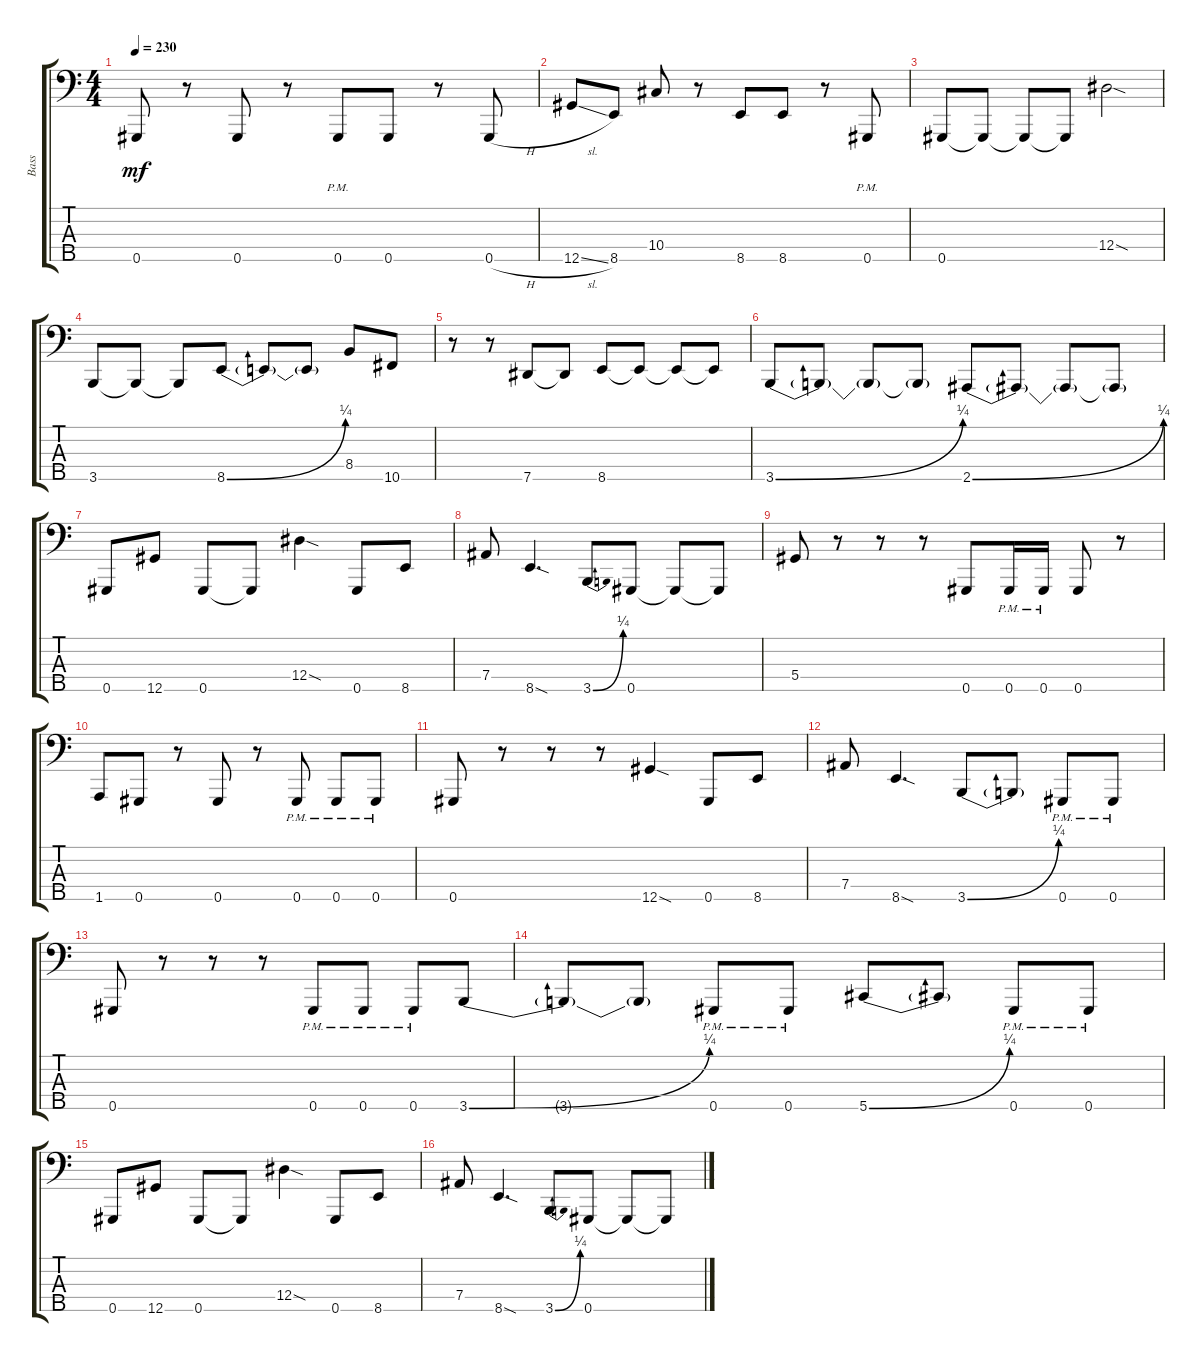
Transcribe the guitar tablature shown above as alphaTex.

\track ("Bass" "Bass") {instrument electricbassfinger}
\staff {score tabs}
\tuning (Eb2 Db2 Ab1 Eb1 Ab0) {hide}
\ts (4 4)
\tempo 230
\clef f4
\ks c
0.5.8{dy mf} r.8 0.5.8 r.8 0.5{pm}.8 0.5.8 r.8 0.5{h}.8 |
12.5{sl}.8 8.5.8 10.4.8 r.8 8.5.8 8.5.8 r.8 0.5{pm}.8 |
0.5.8 0.5{t}.8 0.5{t}.8 0.5{t}.8 12.4{sod}.2 |
3.5.8 3.5{t}.8 3.5{t}.8 8.5{be (bend 0 0 60 1)}.8 8.5{t}.8 8.5{t}.8 8.4.8 10.5.8 |
r.8 r.8 7.5.8 7.5{t}.8 8.5.8 8.5{t}.8 8.5{t}.8 8.5{t}.8 |
3.5{be (bend 0 0 60 1)}.8 3.5{t}.8 3.5{t}.8 3.5{t}.8 2.5{be (bend 0 0 60 1)}.8 2.5{t}.8 2.5{t}.8 2.5{t}.8 |
0.5.8 12.5.8 0.5.8 0.5{t}.8 12.4{sod}.4 0.5.8 8.5.8 |
7.4.8 8.5{sod}.4{d} 3.5{be (bend 0 0 60 1)}.8 0.5.8 0.5{t}.8 0.5{t}.8 |
5.4.8 r.8 r.8 r.8 0.5.8 0.5{pm}.16 0.5{pm}.16 0.5.8 r.8 |
1.5.8 0.5.8 r.8 0.5.8 r.8 0.5{pm}.8 0.5{pm}.8 0.5{pm}.8 |
0.5.8 r.8 r.8 r.8 12.5{sod}.4 0.5.8 8.5.8 |
7.4.8 8.5{sod}.4{d} 3.5{be (bend 0 0 60 1)}.8 3.5{t}.8 0.5{pm}.8 0.5{pm}.8 |
0.5.8 r.8 r.8 r.8 0.5{pm}.8 0.5{pm}.8 0.5{pm}.8 3.5{be (bend 0 0 60 1)}.8 |
3.5{t}.8 3.5{t}.8 0.5{pm}.8 0.5{pm}.8 5.5{be (bend 0 0 60 1)}.8 5.5{t}.8 0.5{pm}.8 0.5{pm}.8 |
0.5.8 12.5.8 0.5.8 0.5{t}.8 12.4{sod}.4 0.5.8 8.5.8 |
7.4.8 8.5{sod}.4{d} 3.5{be (bend 0 0 60 1)}.8 0.5.8 0.5{t}.8 0.5{t}.8
